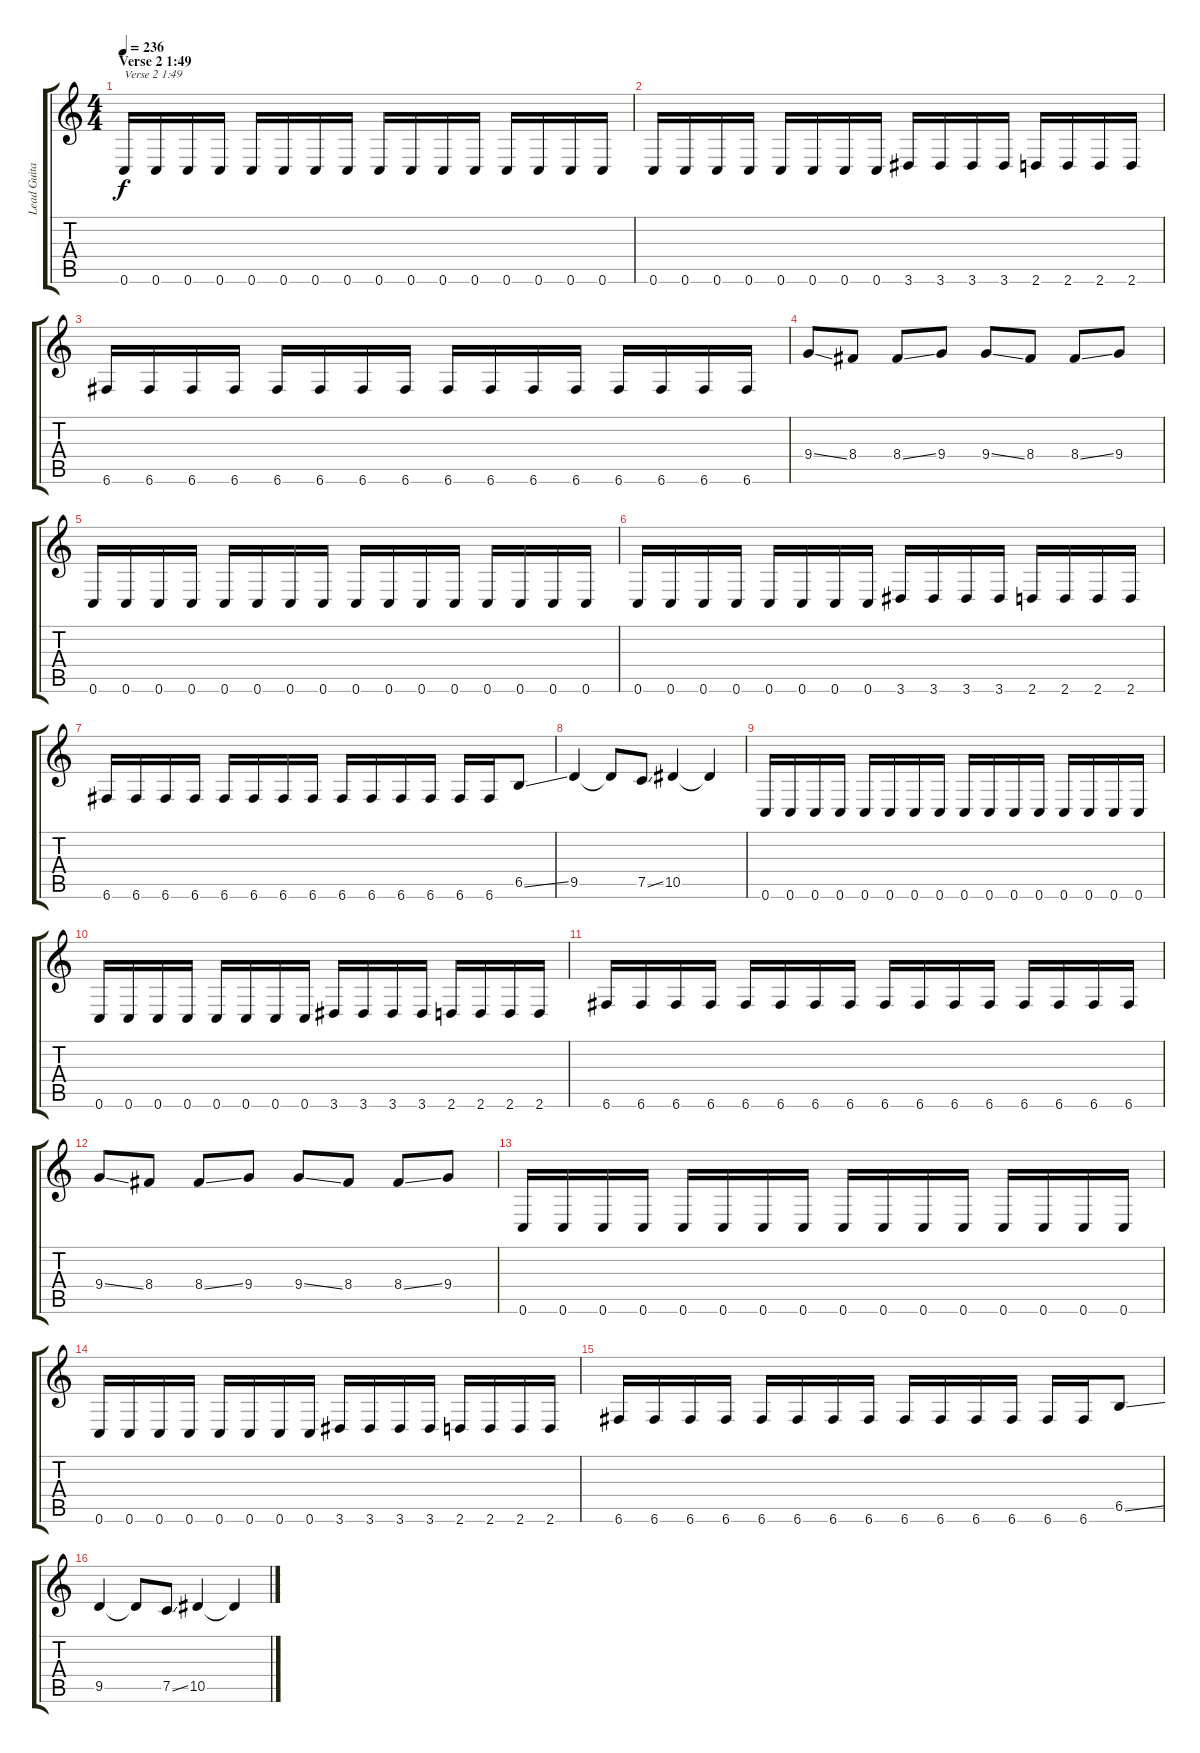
\track ("Lead Guitar (David Blomquist)" "Lead Guita") {instrument overdrivenguitar}
\staff {score tabs}
\tuning (C4 G3 Eb3 Bb2 F2 C2) {hide}
\ts (4 4)
\section ("" "Verse 2 1:49")
\tempo 236
\clef g2
\ks c
0.6.16{txt "Verse 2 1:49" dy f} 0.6.16 0.6.16 0.6.16 0.6.16 0.6.16 0.6.16 0.6.16 0.6.16 0.6.16 0.6.16 0.6.16 0.6.16 0.6.16 0.6.16 0.6.16 |
0.6.16 0.6.16 0.6.16 0.6.16 0.6.16 0.6.16 0.6.16 0.6.16 3.6.16 3.6.16 3.6.16 3.6.16 2.6.16 2.6.16 2.6.16 2.6.16 |
6.6.16 6.6.16 6.6.16 6.6.16 6.6.16 6.6.16 6.6.16 6.6.16 6.6.16 6.6.16 6.6.16 6.6.16 6.6.16 6.6.16 6.6.16 6.6.16 |
9.4{ss}.8 8.4.8 8.4{ss}.8 9.4.8 9.4{ss}.8 8.4.8 8.4{ss}.8 9.4.8 |
0.6.16 0.6.16 0.6.16 0.6.16 0.6.16 0.6.16 0.6.16 0.6.16 0.6.16 0.6.16 0.6.16 0.6.16 0.6.16 0.6.16 0.6.16 0.6.16 |
0.6.16 0.6.16 0.6.16 0.6.16 0.6.16 0.6.16 0.6.16 0.6.16 3.6.16 3.6.16 3.6.16 3.6.16 2.6.16 2.6.16 2.6.16 2.6.16 |
6.6.16 6.6.16 6.6.16 6.6.16 6.6.16 6.6.16 6.6.16 6.6.16 6.6.16 6.6.16 6.6.16 6.6.16 6.6.16 6.6.16 6.5{ss}.8 |
9.5.4 9.5{t}.8 7.5{ss}.8 10.5.4 10.5{t}.4 |
0.6.16 0.6.16 0.6.16 0.6.16 0.6.16 0.6.16 0.6.16 0.6.16 0.6.16 0.6.16 0.6.16 0.6.16 0.6.16 0.6.16 0.6.16 0.6.16 |
0.6.16 0.6.16 0.6.16 0.6.16 0.6.16 0.6.16 0.6.16 0.6.16 3.6.16 3.6.16 3.6.16 3.6.16 2.6.16 2.6.16 2.6.16 2.6.16 |
6.6.16 6.6.16 6.6.16 6.6.16 6.6.16 6.6.16 6.6.16 6.6.16 6.6.16 6.6.16 6.6.16 6.6.16 6.6.16 6.6.16 6.6.16 6.6.16 |
9.4{ss}.8 8.4.8 8.4{ss}.8 9.4.8 9.4{ss}.8 8.4.8 8.4{ss}.8 9.4.8 |
0.6.16 0.6.16 0.6.16 0.6.16 0.6.16 0.6.16 0.6.16 0.6.16 0.6.16 0.6.16 0.6.16 0.6.16 0.6.16 0.6.16 0.6.16 0.6.16 |
0.6.16 0.6.16 0.6.16 0.6.16 0.6.16 0.6.16 0.6.16 0.6.16 3.6.16 3.6.16 3.6.16 3.6.16 2.6.16 2.6.16 2.6.16 2.6.16 |
6.6.16 6.6.16 6.6.16 6.6.16 6.6.16 6.6.16 6.6.16 6.6.16 6.6.16 6.6.16 6.6.16 6.6.16 6.6.16 6.6.16 6.5{ss}.8 |
9.5.4 9.5{t}.8 7.5{ss}.8 10.5.4 10.5{t}.4
